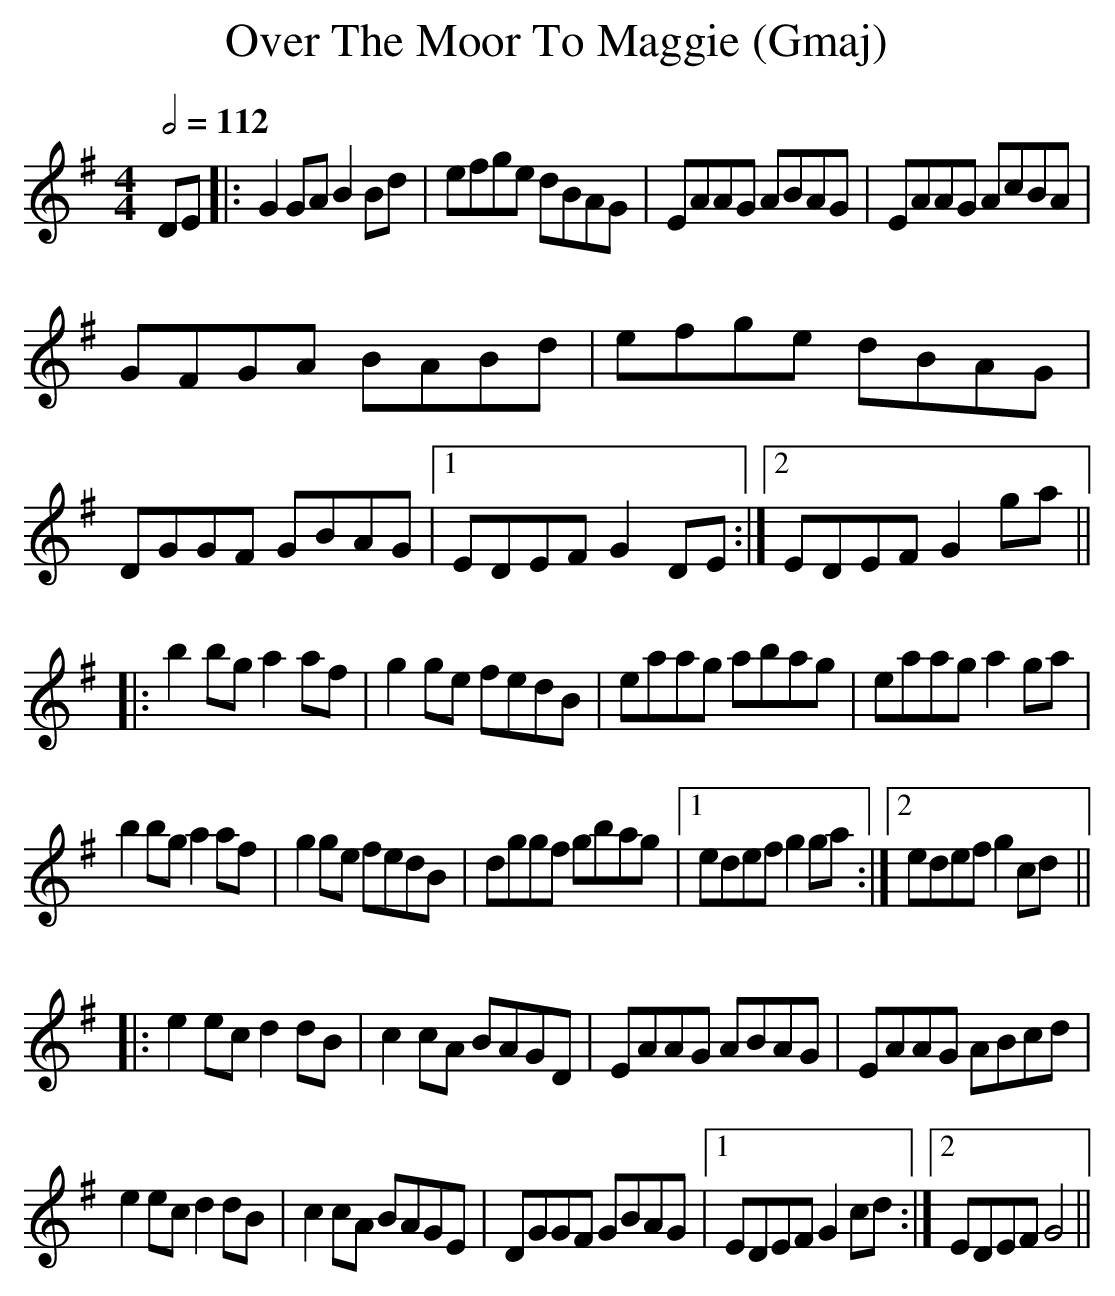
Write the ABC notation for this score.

X:1
T:Over The Moor To Maggie (Gmaj) %3
Q:1/2=112
M:4/4
L:1/8
K:Gmaj
DE|:G2GA B2Bd|efge dBAG|EAAG ABAG|EAAG AcBA|
GFGA BABd|efge dBAG|DGGF GBAG|1EDEF G2DE:|2EDEF G2ga||
|:b2bg a2af|g2ge fedB|eaag abag|eaag a2ga|
b2bg a2af|g2ge fedB|dggf gbag|1edef g2ga:|2edef g2cd||
|:e2ec d2dB|c2cA BAGD|EAAG ABAG|EAAG ABcd|
e2ec d2dB|c2cA BAGE|DGGF GBAG|1EDEF G2cd:|2EDEF G4||
